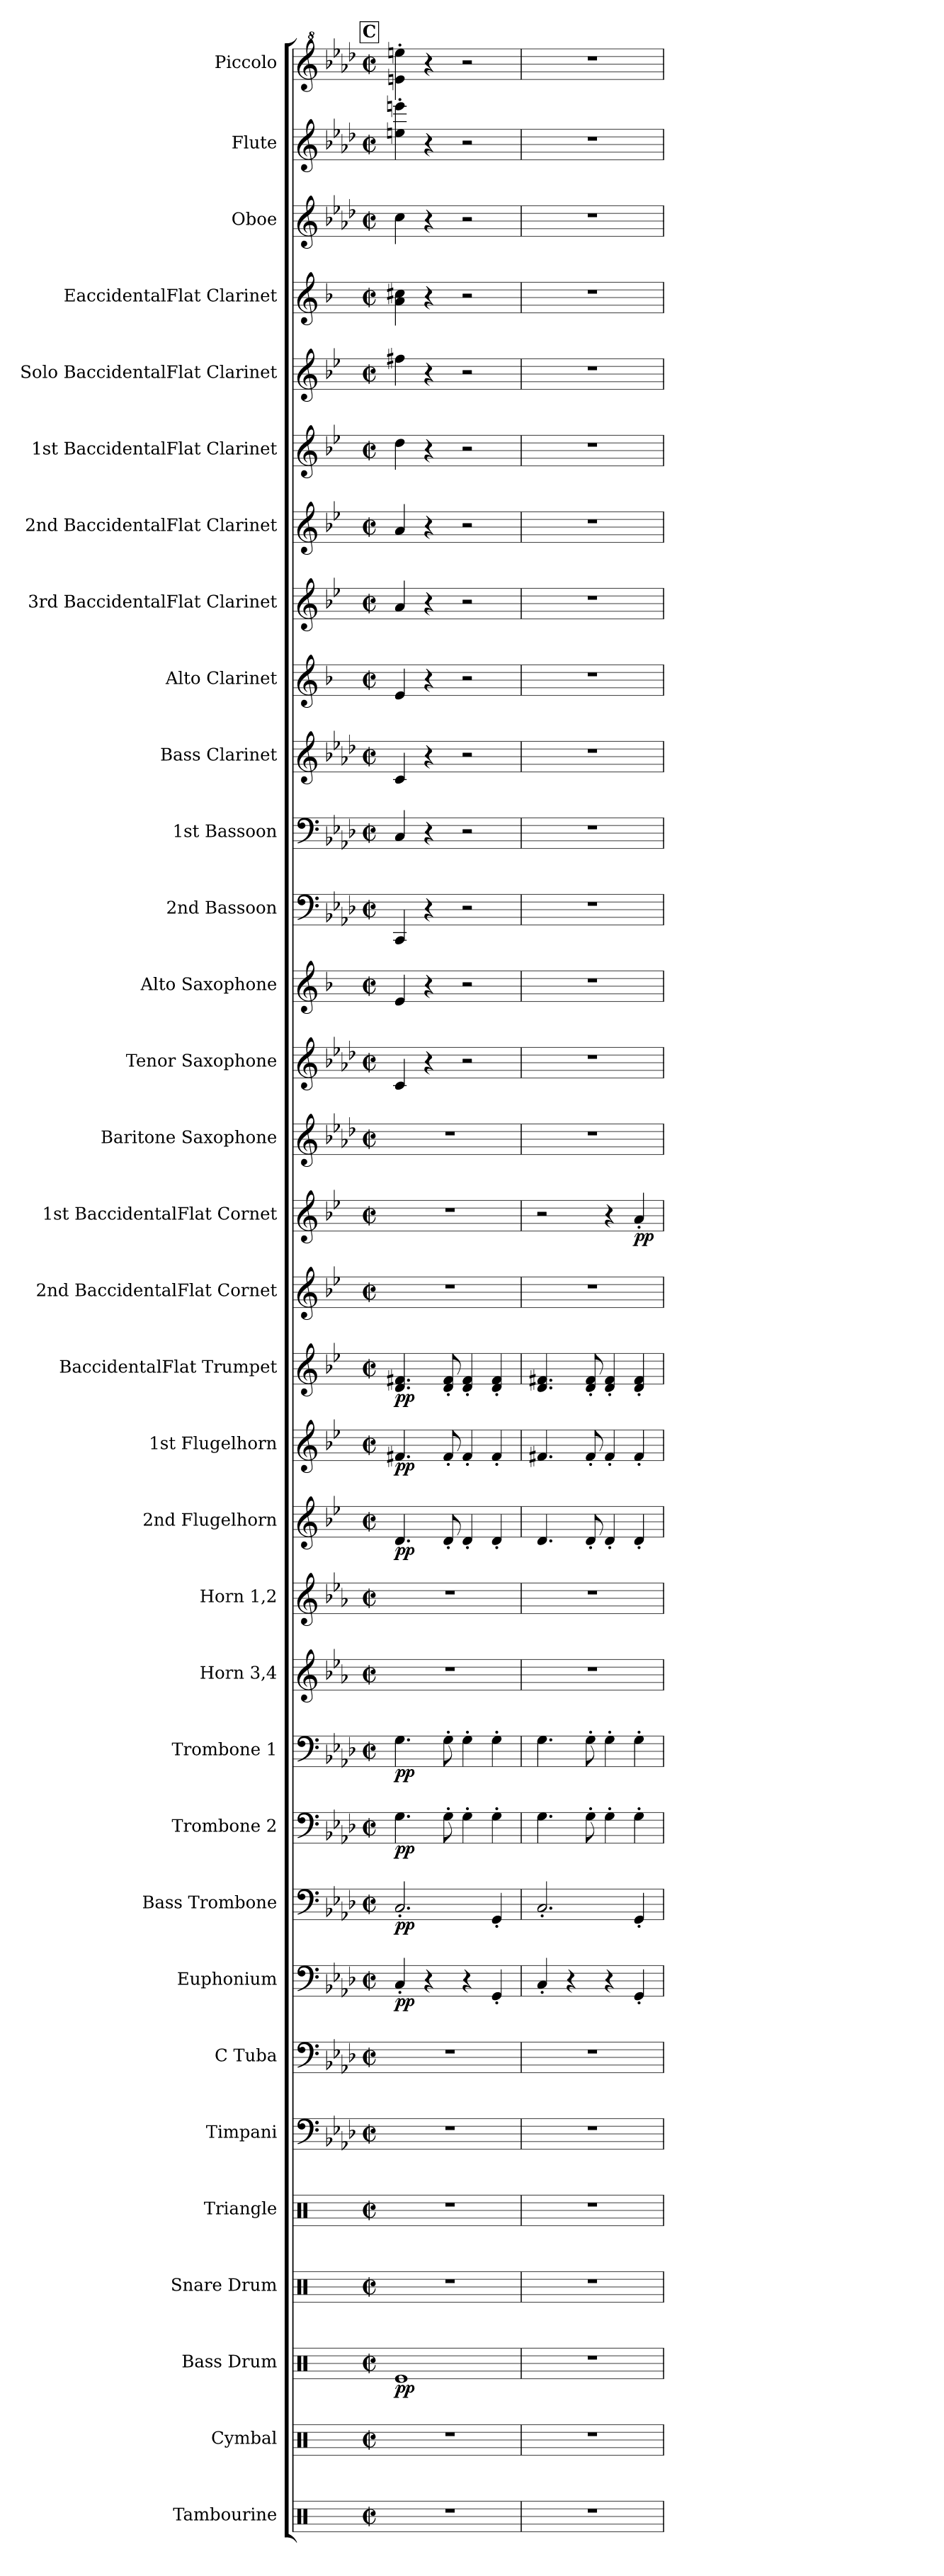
**kern	**kern	**kern	**dynam	**kern	**kern	**kern	**kern	**kern	**dynam	**kern	**dynam	**kern	**dynam	**kern	**dynam	**kern	**kern	**kern	**dynam	**kern	**dynam	**kern	**dynam	**kern	**kern	**dynam	**kern	**kern	**kern	**kern	**kern	**kern	**kern	**kern	**kern	**kern	**kern	**kern	**kern	**kern	**kern
*part33	*part32	*part31	*part31	*part30	*part29	*part28	*part27	*part26	*part26	*part25	*part25	*part24	*part24	*part23	*part23	*part22	*part21	*part20	*part20	*part19	*part19	*part18	*part18	*part17	*part16	*part16	*part15	*part14	*part13	*part12	*part11	*part10	*part9	*part8	*part7	*part6	*part5	*part4	*part3	*part2	*part1
*staff33	*staff32	*staff31	*staff31	*staff30	*staff29	*staff28	*staff27	*staff26	*staff26	*staff25	*staff25	*staff24	*staff24	*staff23	*staff23	*staff22	*staff21	*staff20	*staff20	*staff19	*staff19	*staff18	*staff18	*staff17	*staff16	*staff16	*staff15	*staff14	*staff13	*staff12	*staff11	*staff10	*staff9	*staff8	*staff7	*staff6	*staff5	*staff4	*staff3	*staff2	*staff1
*I"Tambourine	*I"Cymbal	*I"Bass Drum	*	*I"Snare Drum	*I"Triangle	*I"Timpani	*I"C Tuba	*I"Euphonium	*	*I"Bass Trombone	*	*I"Trombone 2	*	*I"Trombone 1	*	*I"Horn 3,4	*I"Horn 1,2	*I"2nd Flugelhorn	*	*I"1st Flugelhorn	*	*I"BaccidentalFlat Trumpet	*	*I"2nd BaccidentalFlat Cornet	*I"1st BaccidentalFlat Cornet	*	*I"Baritone Saxophone	*I"Tenor Saxophone	*I"Alto Saxophone	*I"2nd Bassoon	*I"1st Bassoon	*I"Bass Clarinet	*I"Alto Clarinet	*I"3rd BaccidentalFlat Clarinet	*I"2nd BaccidentalFlat Clarinet	*I"1st BaccidentalFlat Clarinet	*I"Solo BaccidentalFlat Clarinet	*I"EaccidentalFlat Clarinet	*I"Oboe	*I"Flute	*I"Piccolo
*I'Tamb.	*I'Cym.	*I'B. Dr.	*	*I'Sn. Dr.	*I'Trgl.	*I'Timp.	*I'C Tu.	*I'Eu.	*	*I'B. Trb.	*	*I'Trb. 2	*	*I'Trb. 1	*	*I'Hn. 3,4	*I'Hn. 1,2	*I'2nd Flghn.	*	*I'1st Flghn.	*	*I'BaccidentalFlat Tpt.	*	*I'2nd BaccidentalFlat Cnt.	*I'1st BaccidentalFlat Cnt.	*	*I'Bar. Sax.	*I'T. Sax.	*I'A. Sax.	*I'2nd Bsn.	*I'1st Bsn.	*I'B. Cl.	*I'A. Cl.	*I'3rd BaccidentalFlat Cl.	*I'2nd BaccidentalFlat Cl.	*I'1st BaccidentalFlat Cl.	*I'Solo BaccidentalFlat Cl.	*I'EaccidentalFlat Cl.	*I'Ob.	*I'Fl.	*I'Picc.
*clefX	*clefX	*clefX	*	*clefX	*clefX	*clefF4	*clefF4	*clefF4	*	*clefF4	*	*clefF4	*	*clefF4	*	*clefG2	*clefG2	*clefG2	*	*clefG2	*	*clefG2	*	*clefG2	*clefG2	*	*clefG2	*clefG2	*clefG2	*clefF4	*clefF4	*clefG2	*clefG2	*clefG2	*clefG2	*clefG2	*clefG2	*clefG2	*clefG2	*clefG2	*clefG^2
*	*	*	*	*	*	*	*	*	*	*	*	*	*	*	*	*ITrd4c7	*ITrd4c7	*ITrd1c2	*	*ITrd1c2	*	*ITrd1c2	*	*ITrd1c2	*ITrd1c2	*	*ITrd12c21	*ITrd8c14	*ITrd5c9	*	*	*ITrd8c14	*ITrd5c9	*ITrd1c2	*ITrd1c2	*ITrd1c2	*ITrd1c2	*ITrd-2c-3	*	*	*ITrd-7c-12
*k[]	*k[]	*k[]	*	*k[]	*k[]	*k[b-e-a-d-]	*k[b-e-a-d-]	*k[b-e-a-d-]	*	*k[b-e-a-d-]	*	*k[b-e-a-d-]	*	*k[b-e-a-d-]	*	*k[b-e-a-d-]	*k[b-e-a-d-]	*k[b-e-a-d-]	*	*k[b-e-a-d-]	*	*k[b-e-a-d-]	*	*k[b-e-a-d-]	*k[b-e-a-d-]	*	*k[b-e-a-d-]	*k[b-e-a-d-]	*k[b-e-a-d-]	*k[b-e-a-d-]	*k[b-e-a-d-]	*k[b-e-a-d-]	*k[b-e-a-d-]	*k[b-e-a-d-]	*k[b-e-a-d-]	*k[b-e-a-d-]	*k[b-e-a-d-]	*k[b-e-a-d-]	*k[b-e-a-d-]	*k[b-e-a-d-]	*k[b-e-a-d-]
*M4/4	*M4/4	*M4/4	*	*M4/4	*M4/4	*M4/4	*M4/4	*M4/4	*	*M4/4	*	*M4/4	*	*M4/4	*	*M4/4	*M4/4	*M4/4	*	*M4/4	*	*M4/4	*	*M4/4	*M4/4	*	*M4/4	*M4/4	*M4/4	*M4/4	*M4/4	*M4/4	*M4/4	*M4/4	*M4/4	*M4/4	*M4/4	*M4/4	*M4/4	*M4/4	*M4/4
*met(c|)	*met(c|)	*met(c|)	*	*met(c|)	*met(c|)	*met(c|)	*met(c|)	*met(c|)	*	*met(c|)	*	*met(c|)	*	*met(c|)	*	*met(c|)	*met(c|)	*met(c|)	*	*met(c|)	*	*met(c|)	*	*met(c|)	*met(c|)	*	*met(c|)	*met(c|)	*met(c|)	*met(c|)	*met(c|)	*met(c|)	*met(c|)	*met(c|)	*met(c|)	*met(c|)	*met(c|)	*met(c|)	*met(c|)	*met(c|)	*met(c|)
!!LO:REH:place=s1:a:B:fs=12.9857:t=C
=370	=370	=370	=370	=370	=370	=370	=370	=370	=370	=370	=370	=370	=370	=370	=370	=370	=370	=370	=370	=370	=370	=370	=370	=370	=370	=370	=370	=370	=370	=370	=370	=370	=370	=370	=370	=370	=370	=370	=370	=370	=370
!	!	!	!LO:DY:b	!	!	!	!	!	!LO:DY:b	!	!LO:DY:b	!	!LO:DY:b	!	!LO:DY:b	!	!	!	!LO:DY:b	!	!LO:DY:b	!	!LO:DY:b	!	!	!	!	!	!	!	!	!	!	!	!	!	!	!	!	!	!
1r	1r	1Re	pp	1r	1r	1r	1r	4C'/	pp	2.C'/	pp	4.G\	pp	4.G\	pp	1r	1r	4.c/	pp	4.en/	pp	4.c/ 4.en/	pp	1r	1r	.	1r	4C/	4G/	4CC/	4C/	4C/	4G/	4g/	4g/	4cc\	4een\	4cc\ 4een\	4cc\	4een\' 4eeen\'	4eeen\' 4eeeen\'
.	.	.	.	.	.	.	.	4r	.	.	.	.	.	.	.	.	.	.	.	.	.	.	.	.	.	.	.	4r	4r	4r	4r	4r	4r	4r	4r	4r	4r	4r	4r	4r	4r
.	.	.	.	.	.	.	.	.	.	.	.	8G'\	.	8G'\	.	.	.	8c'/	.	8e'/	.	8c/' 8e/'	.	.	.	.	.	.	.	.	.	.	.	.	.	.	.	.	.	.	.
.	.	.	.	.	.	.	.	4r	.	.	.	4G'\	.	4G'\	.	.	.	4c'/	.	4e'/	.	4c/' 4e/'	.	.	.	.	.	2r	2r	2r	2r	2r	2r	2r	2r	2r	2r	2r	2r	2r	2r
.	.	.	.	.	.	.	.	4GG'/	.	4GG'/	.	4G'\	.	4G'\	.	.	.	4c'/	.	4e'/	.	4c/' 4e/'	.	.	.	.	.	.	.	.	.	.	.	.	.	.	.	.	.	.	.
=371	=371	=371	=371	=371	=371	=371	=371	=371	=371	=371	=371	=371	=371	=371	=371	=371	=371	=371	=371	=371	=371	=371	=371	=371	=371	=371	=371	=371	=371	=371	=371	=371	=371	=371	=371	=371	=371	=371	=371	=371	=371
1r	1r	1r	.	1r	1r	1r	1r	4C'/	.	2.C'/	.	4.G\	.	4.G\	.	1r	1r	4.c/	.	4.en/	.	4.c/ 4.en/	.	1r	2r	.	1r	1r	1r	1r	1r	1r	1r	1r	1r	1r	1r	1r	1r	1r	1r
.	.	.	.	.	.	.	.	4r	.	.	.	.	.	.	.	.	.	.	.	.	.	.	.	.	.	.	.	.	.	.	.	.	.	.	.	.	.	.	.	.	.
.	.	.	.	.	.	.	.	.	.	.	.	8G'\	.	8G'\	.	.	.	8c'/	.	8e'/	.	8c/' 8e/'	.	.	.	.	.	.	.	.	.	.	.	.	.	.	.	.	.	.	.
.	.	.	.	.	.	.	.	4r	.	.	.	4G'\	.	4G'\	.	.	.	4c'/	.	4e'/	.	4c/' 4e/'	.	.	4r	.	.	.	.	.	.	.	.	.	.	.	.	.	.	.	.
!	!	!	!	!	!	!	!	!	!	!	!	!	!	!	!	!	!	!	!	!	!	!	!	!	!	!LO:DY:b	!	!	!	!	!	!	!	!	!	!	!	!	!	!	!
.	.	.	.	.	.	.	.	4GG'/	.	4GG'/	.	4G'\	.	4G'\	.	.	.	4c'/	.	4e'/	.	4c/' 4e/'	.	.	4g'/	pp	.	.	.	.	.	.	.	.	.	.	.	.	.	.	.
=	=	=	=	=	=	=	=	=	=	=	=	=	=	=	=	=	=	=	=	=	=	=	=	=	=	=	=	=	=	=	=	=	=	=	=	=	=	=	=	=	=
*-	*-	*-	*-	*-	*-	*-	*-	*-	*-	*-	*-	*-	*-	*-	*-	*-	*-	*-	*-	*-	*-	*-	*-	*-	*-	*-	*-	*-	*-	*-	*-	*-	*-	*-	*-	*-	*-	*-	*-	*-	*-
